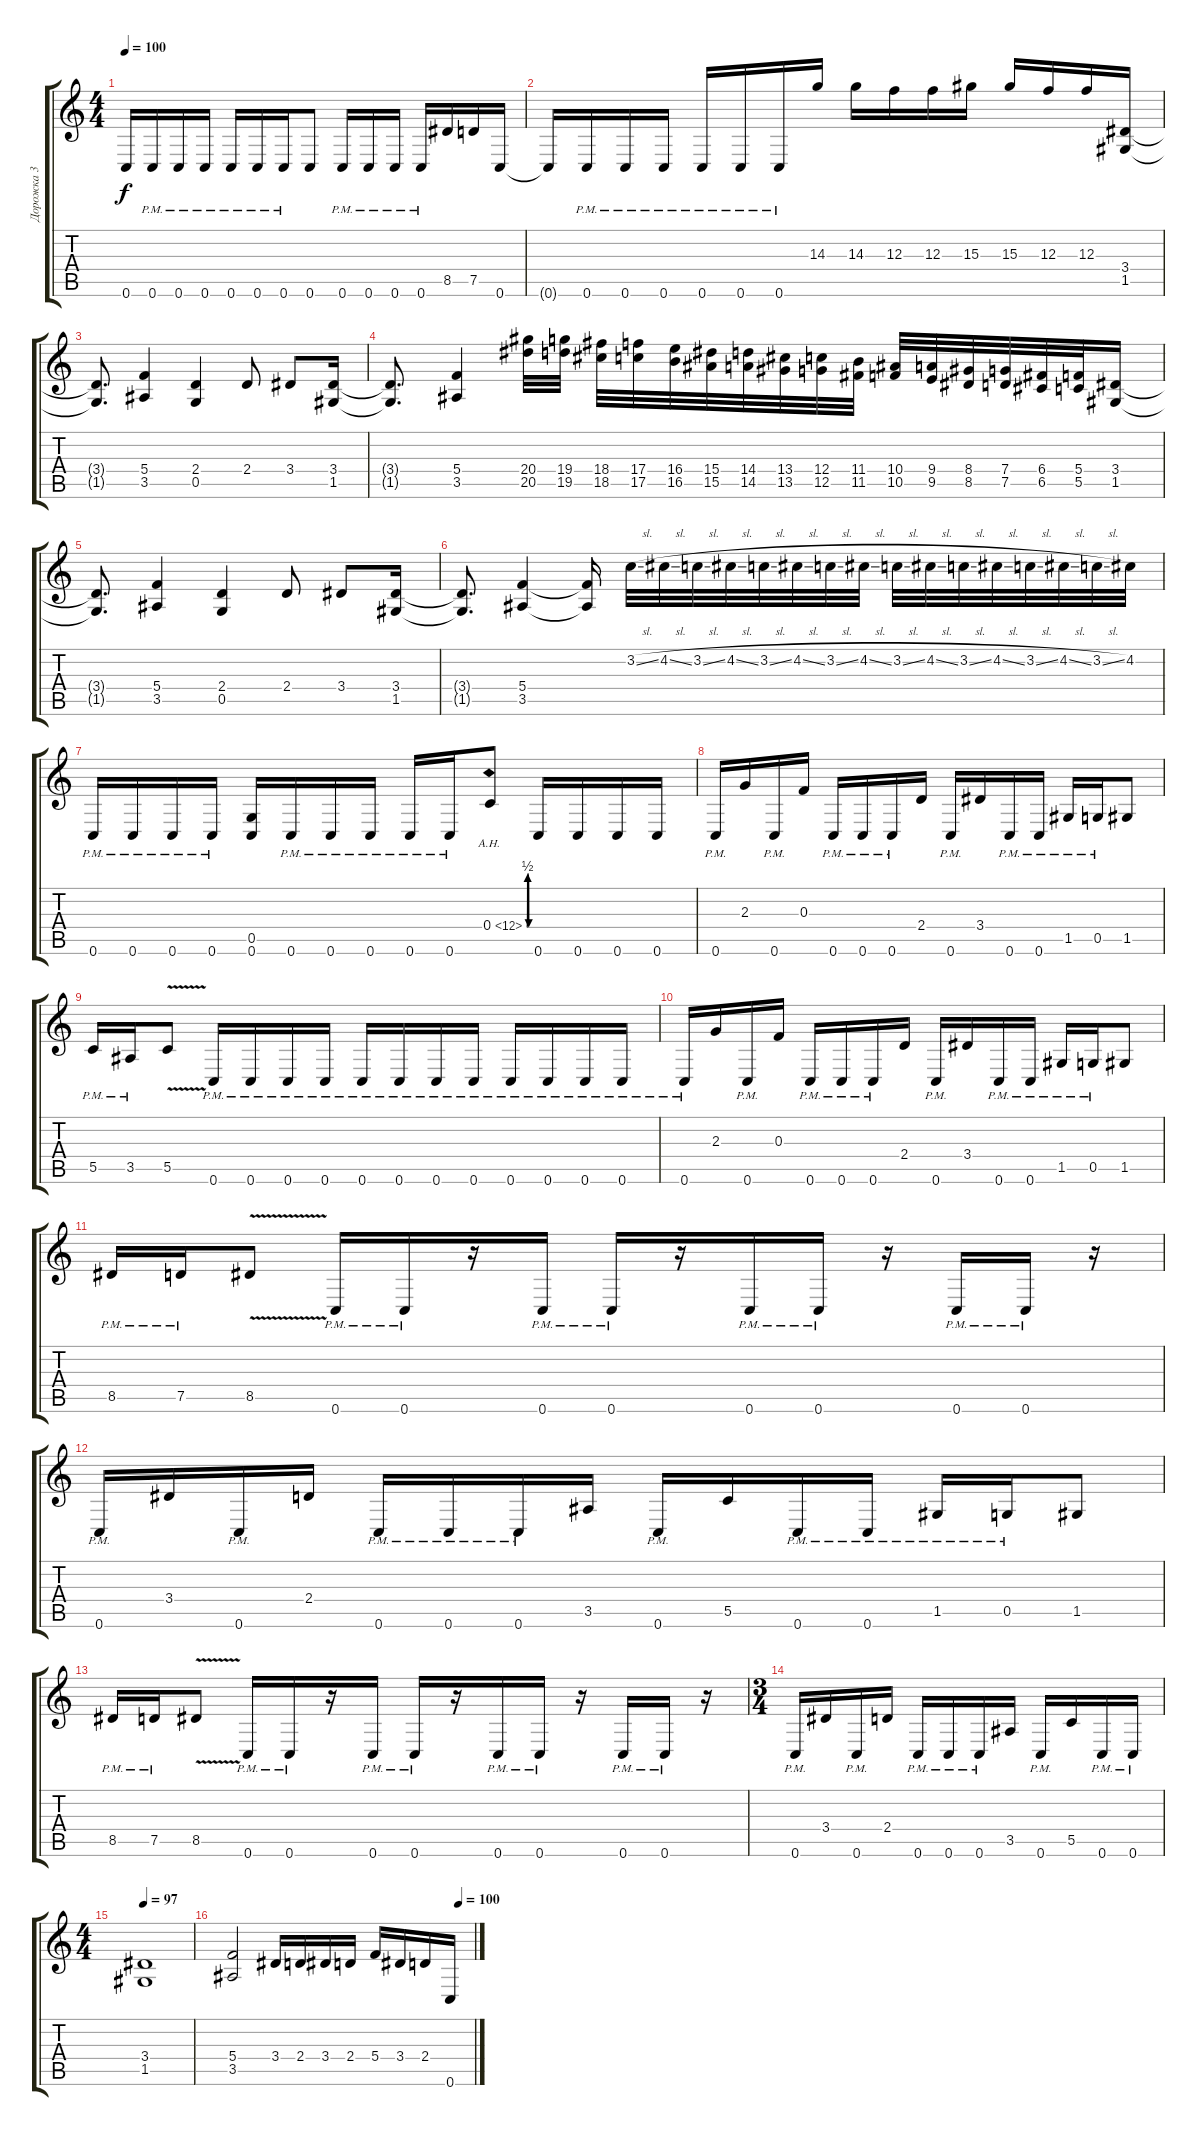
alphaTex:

\track ("Дорожка 3" "Дорожка 3") {instrument distortionguitar}
\staff {score tabs}
\tuning (D4 A3 F3 C3 G2 C2) {hide}
\ts (4 4)
\tempo 100
\clef g2
\ks c
0.6{t}.16{dy f} 0.6{pm}.16 0.6{pm}.16 0.6{pm}.16 0.6{pm}.16 0.6{pm}.16 0.6{pm}.16 0.6.8 0.6{pm}.16 0.6{pm}.16 0.6{pm}.16 0.6{pm}.16 8.5.16 7.5.16 0.6.16 |
0.6{t}.16 0.6{pm}.16 0.6{pm}.16 0.6{pm}.16 0.6{pm}.16 0.6{pm}.16 0.6{pm}.16 14.3.16 14.3.16 12.3.16 12.3.16 15.3.16 15.3.16 12.3.16 12.3.16 (3.4 1.5).16 |
(3.4{t} 1.5{t}).8{d} (5.4 3.5).4 (2.4 0.5).4 2.4.8 3.4.8 (3.4 1.5).16 |
(3.4{t} 1.5{t}).8{d} (5.4 3.5).4 (20.4 20.5).32 (19.4 19.5).32 (18.4 18.5).32 (17.4 17.5).32 (16.4 16.5).32 (15.4 15.5).32 (14.4 14.5).32 (13.4 13.5).32 (12.4 12.5).32 (11.4 11.5).32 (10.4 10.5).32 (9.4 9.5).32 (8.4 8.5).32 (7.4 7.5).32 (6.4 6.5).32 (5.4 5.5).32 (3.4 1.5).16 |
(3.4{t} 1.5{t}).8{d} (5.4 3.5).4 (2.4 0.5).4 2.4.8 3.4.8 (3.4 1.5).16 |
(3.4{t} 1.5{t}).8{d} (5.4 3.5).4 (5.4{t} 3.5{t}).16 3.2{sl}.32 4.2{sl}.32 3.2{sl}.32 4.2{sl}.32 3.2{sl}.32 4.2{sl}.32 3.2{sl}.32 4.2{sl}.32 3.2{sl}.32 4.2{sl}.32 3.2{sl}.32 4.2{sl}.32 3.2{sl}.32 4.2{sl}.32 3.2{sl}.32 4.2.32 |
0.6{pm}.16 0.6{pm}.16 0.6{pm}.16 0.6{pm}.16 (0.5 0.6).16 0.6{pm}.16 0.6{pm}.16 0.6{pm}.16 0.6{pm}.16 0.6{pm}.16 0.4{be (custom 0 0 10 2 20 2 30 0 60 0) ah 12}.8 0.6.16 0.6.16 0.6.16 0.6.16 |
0.6{pm}.16 2.3.16 0.6{pm}.16 0.3.16 0.6{pm}.16 0.6{pm}.16 0.6{pm}.16 2.4.16 0.6{pm}.16 3.4.16 0.6{pm}.16 0.6{pm}.16 1.5{pm}.16 0.5{pm}.16 1.5.8 |
5.5{pm}.16 3.5{pm}.16 5.5{v}.8 0.6{pm}.16 0.6{pm}.16 0.6{pm}.16 0.6{pm}.16 0.6{pm}.16 0.6{pm}.16 0.6{pm}.16 0.6{pm}.16 0.6{pm}.16 0.6{pm}.16 0.6{pm}.16 0.6{pm}.16 |
0.6{pm}.16 2.3.16 0.6{pm}.16 0.3.16 0.6{pm}.16 0.6{pm}.16 0.6{pm}.16 2.4.16 0.6{pm}.16 3.4.16 0.6{pm}.16 0.6{pm}.16 1.5{pm}.16 0.5{pm}.16 1.5.8 |
8.5{pm}.16 7.5{pm}.16 8.5{v}.8 0.6{pm}.16 0.6{pm}.16 r.16 0.6{pm}.16 0.6{pm}.16 r.16 0.6{pm}.16 0.6{pm}.16 r.16 0.6{pm}.16 0.6{pm}.16 r.16 |
0.6{pm}.16 3.4.16 0.6{pm}.16 2.4.16 0.6{pm}.16 0.6{pm}.16 0.6{pm}.16 3.5.16 0.6{pm}.16 5.5.16 0.6{pm}.16 0.6{pm}.16 1.5{pm}.16 0.5{pm}.16 1.5.8 |
8.5{pm}.16 7.5{pm}.16 8.5{v}.8 0.6{pm}.16 0.6{pm}.16 r.16 0.6{pm}.16 0.6{pm}.16 r.16 0.6{pm}.16 0.6{pm}.16 r.16 0.6{pm}.16 0.6{pm}.16 r.16 |
\ts (3 4)
0.6{pm}.16 3.4.16 0.6{pm}.16 2.4.16 0.6{pm}.16 0.6{pm}.16 0.6{pm}.16 3.5.16 0.6{pm}.16 5.5.16 0.6{pm}.16 0.6{pm}.16 |
\ts (4 4)
\tempo 97
(3.4 1.5).1 |
\tempo (100 0.9375)
(5.4 3.5).2 3.4.16 2.4.16 3.4.16 2.4.16 5.4.16 3.4.16 2.4.16 0.6.16
